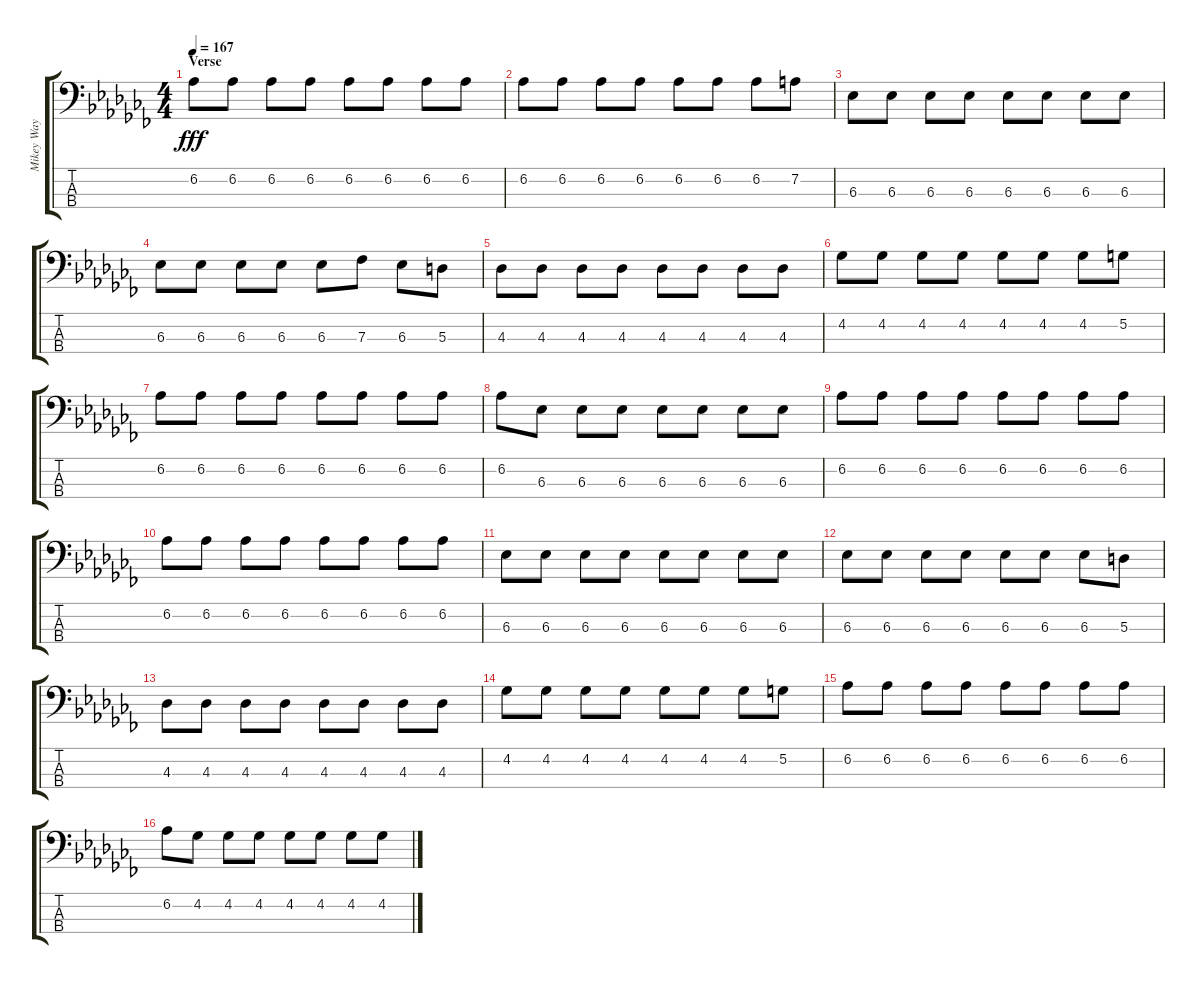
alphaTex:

\track ("Mikey Way" "Mikey Way") {instrument electricbassfinger}
\staff {score tabs}
\tuning (G2 D2 A1 E1) {hide}
\ts (4 4)
\section ("" "Verse")
\tempo 167
\clef f4
\ks abminor
6.2.8{dy fff} 6.2.8 6.2.8 6.2.8 6.2.8 6.2.8 6.2.8 6.2.8 |
6.2.8 6.2.8 6.2.8 6.2.8 6.2.8 6.2.8 6.2.8 7.2.8 |
6.3.8 6.3.8 6.3.8 6.3.8 6.3.8 6.3.8 6.3.8 6.3.8 |
6.3.8 6.3.8 6.3.8 6.3.8 6.3.8 7.3.8 6.3.8 5.3.8 |
4.3.8 4.3.8 4.3.8 4.3.8 4.3.8 4.3.8 4.3.8 4.3.8 |
4.2.8 4.2.8 4.2.8 4.2.8 4.2.8 4.2.8 4.2.8 5.2.8 |
6.2.8 6.2.8 6.2.8 6.2.8 6.2.8 6.2.8 6.2.8 6.2.8 |
6.2.8 6.3.8 6.3.8 6.3.8 6.3.8 6.3.8 6.3.8 6.3.8 |
6.2.8 6.2.8 6.2.8 6.2.8 6.2.8 6.2.8 6.2.8 6.2.8 |
6.2.8 6.2.8 6.2.8 6.2.8 6.2.8 6.2.8 6.2.8 6.2.8 |
6.3.8 6.3.8 6.3.8 6.3.8 6.3.8 6.3.8 6.3.8 6.3.8 |
6.3.8 6.3.8 6.3.8 6.3.8 6.3.8 6.3.8 6.3.8 5.3.8 |
4.3.8 4.3.8 4.3.8 4.3.8 4.3.8 4.3.8 4.3.8 4.3.8 |
4.2.8 4.2.8 4.2.8 4.2.8 4.2.8 4.2.8 4.2.8 5.2.8 |
6.2.8 6.2.8 6.2.8 6.2.8 6.2.8 6.2.8 6.2.8 6.2.8 |
6.2.8 4.2.8 4.2.8 4.2.8 4.2.8 4.2.8 4.2.8 4.2.8
